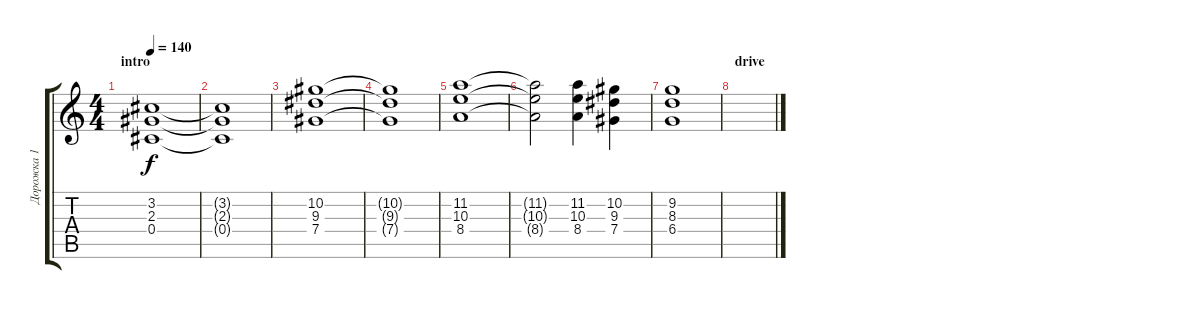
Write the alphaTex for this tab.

\track ("Дорожка 1" "Дорожка 1") {instrument acousticguitarsteel}
\staff {score tabs}
\tuning (Eb4 Bb3 Gb3 Db3 Ab2 Db2) {hide}
\ts (4 4)
\section ("" "intro")
\tempo 140
\clef g2
\ks c
(3.2 2.3 0.4).1{dy f instrument acousticguitarsteel} |
(3.2{t} 2.3{t} 0.4{t}).1 |
(10.2 9.3 7.4).1 |
(10.2{t} 9.3{t} 7.4{t}).1 |
(11.2 10.3 8.4).1 |
(11.2{t} 10.3{t} 8.4{t}).2 (11.2 10.3 8.4).4 (10.2 9.3 7.4).4 |
(9.2 8.3 6.4).1 |
\section ("" "drive")
